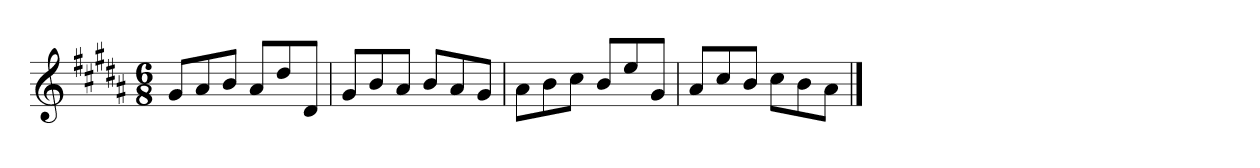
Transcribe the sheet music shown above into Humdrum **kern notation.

**kern
*part1
*staff1
*clefG2
*k[f#c#g#d#a#]
*g#:
*M6/8
*MM124
=1
8g#/L
8a#/
8b/J
8a#/L
8dd#/
8d#/J
=2
8g#/L
8b/
8a#/J
8b/L
8a#/
8g#/J
=3
8a#\L
8b\
8cc#\J
8b/L
8ee/
8g#/J
=4
8a#/L
8cc#/
8b/J
8cc#\L
8b\
8a#\J
==
*-
